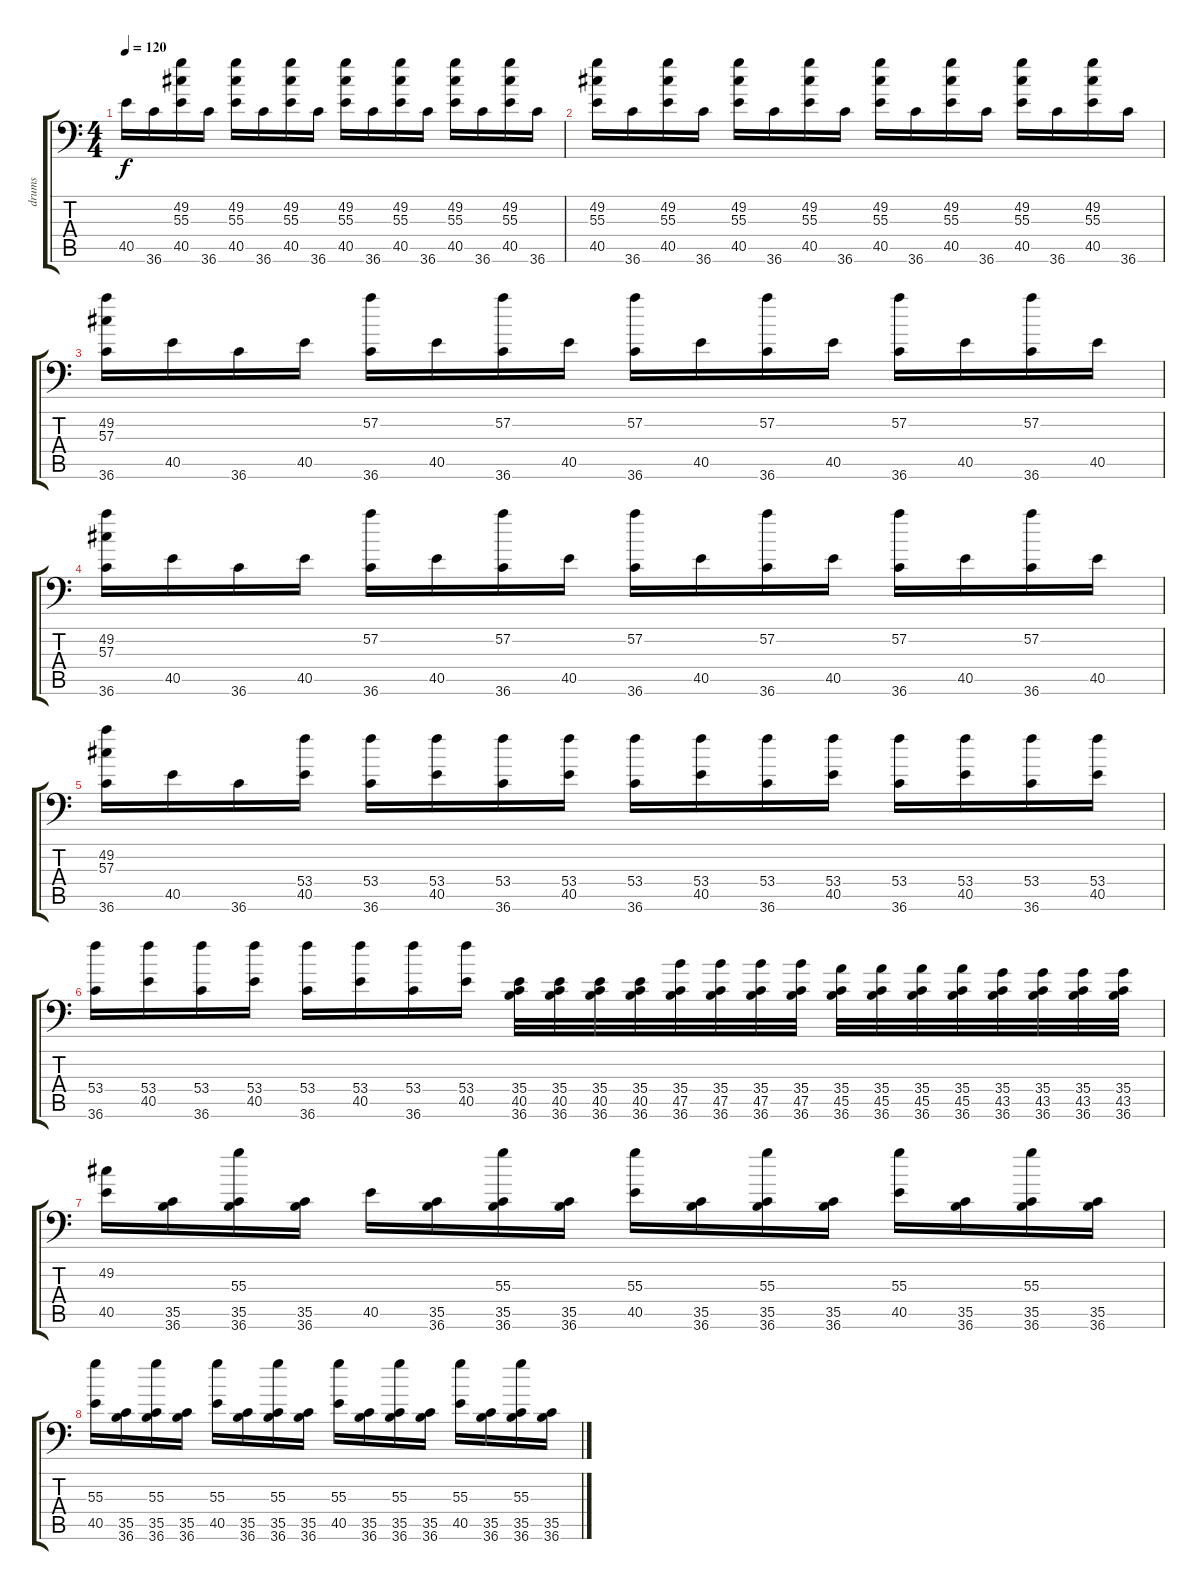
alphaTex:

\track ("drums" "drums") {instrument acousticgrandpiano}
\staff {score tabs}
\tuning (C-1 C-1 C-1 C-1 C-1 C-1) {hide}
\ts (4 4)
\tempo 120
\clef f4
\ks c
40.5.16{dy f} 36.6.16 (49.2 55.3 40.5).16 36.6.16 (49.2 55.3 40.5).16 36.6.16 (49.2 55.3 40.5).16 36.6.16 (49.2 55.3 40.5).16 36.6.16 (49.2 55.3 40.5).16 36.6.16 (49.2 55.3 40.5).16 36.6.16 (49.2 55.3 40.5).16 36.6.16 |
(49.2 55.3 40.5).16 36.6.16 (49.2 55.3 40.5).16 36.6.16 (49.2 55.3 40.5).16 36.6.16 (49.2 55.3 40.5).16 36.6.16 (49.2 55.3 40.5).16 36.6.16 (49.2 55.3 40.5).16 36.6.16 (49.2 55.3 40.5).16 36.6.16 (49.2 55.3 40.5).16 36.6.16 |
(49.2 57.3 36.6).16 40.5.16 36.6.16 40.5.16 (57.2 36.6).16 40.5.16 (57.2 36.6).16 40.5.16 (57.2 36.6).16 40.5.16 (57.2 36.6).16 40.5.16 (57.2 36.6).16 40.5.16 (57.2 36.6).16 40.5.16 |
(49.2 57.3 36.6).16 40.5.16 36.6.16 40.5.16 (57.2 36.6).16 40.5.16 (57.2 36.6).16 40.5.16 (57.2 36.6).16 40.5.16 (57.2 36.6).16 40.5.16 (57.2 36.6).16 40.5.16 (57.2 36.6).16 40.5.16 |
(49.2 57.3 36.6).16 40.5.16 36.6.16 (53.4 40.5).16 (53.4 36.6).16 (53.4 40.5).16 (53.4 36.6).16 (53.4 40.5).16 (53.4 36.6).16 (53.4 40.5).16 (53.4 36.6).16 (53.4 40.5).16 (53.4 36.6).16 (53.4 40.5).16 (53.4 36.6).16 (53.4 40.5).16 |
(53.4 36.6).16 (53.4 40.5).16 (53.4 36.6).16 (53.4 40.5).16 (53.4 36.6).16 (53.4 40.5).16 (53.4 36.6).16 (53.4 40.5).16 (35.4 40.5 36.6).32 (35.4 40.5 36.6).32 (35.4 40.5 36.6).32 (35.4 40.5 36.6).32 (35.4 47.5 36.6).32 (35.4 47.5 36.6).32 (35.4 47.5 36.6).32 (35.4 47.5 36.6).32 (35.4 45.5 36.6).32 (35.4 45.5 36.6).32 (35.4 45.5 36.6).32 (35.4 45.5 36.6).32 (35.4 43.5 36.6).32 (35.4 43.5 36.6).32 (35.4 43.5 36.6).32 (35.4 43.5 36.6).32 |
(49.2 40.5).16 (35.5 36.6).16 (55.3 35.5 36.6).16 (35.5 36.6).16 40.5.16 (35.5 36.6).16 (55.3 35.5 36.6).16 (35.5 36.6).16 (55.3 40.5).16 (35.5 36.6).16 (55.3 35.5 36.6).16 (35.5 36.6).16 (55.3 40.5).16 (35.5 36.6).16 (55.3 35.5 36.6).16 (35.5 36.6).16 |
(55.3 40.5).16 (35.5 36.6).16 (55.3 35.5 36.6).16 (35.5 36.6).16 (55.3 40.5).16 (35.5 36.6).16 (55.3 35.5 36.6).16 (35.5 36.6).16 (55.3 40.5).16 (35.5 36.6).16 (55.3 35.5 36.6).16 (35.5 36.6).16 (55.3 40.5).16 (35.5 36.6).16 (55.3 35.5 36.6).16 (35.5 36.6).16
